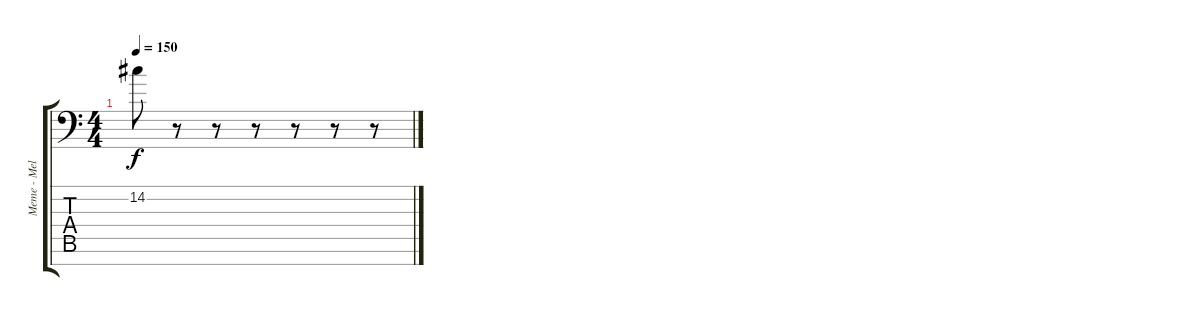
\track ("Meme - Melódica" "Meme - Mel") {instrument harmonica}
\staff {score tabs}
\tuning (E4 B3 G3 D3 A2 E2 C-1) {hide}
\ts (4 4)
\tempo 150
\clef f4
\ks c
14.2.8{dy f} r.8 r.8 r.8 r.8 r.8 r.8
